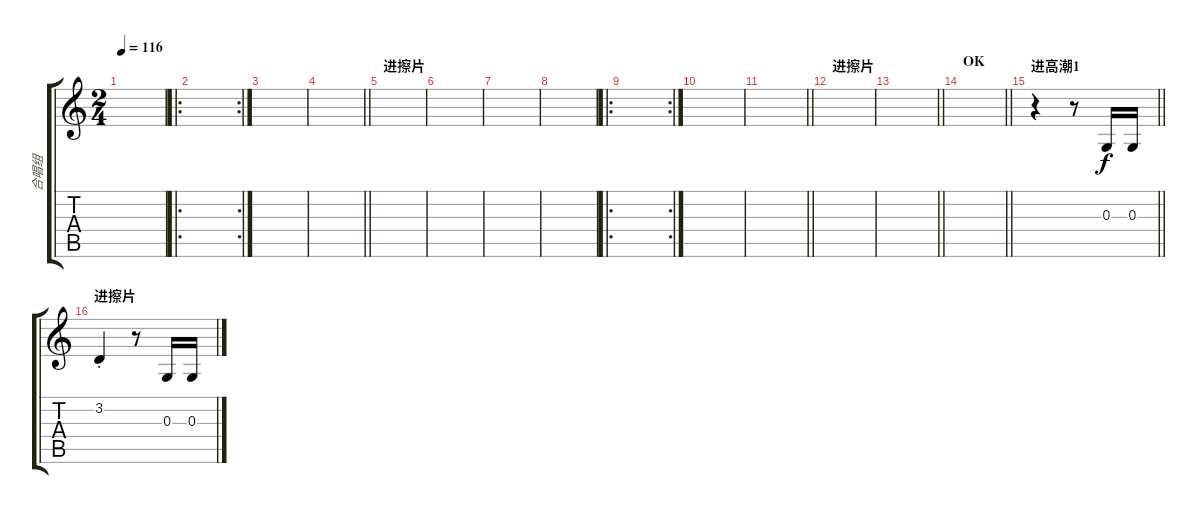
\track ("合唱组" "合唱组") {instrument choiraahs}
\staff {score tabs}
\tuning (E4 B3 G3 D3 A2 E2) {hide}
\ts (2 4)
\tempo 116
\clef g2
\ks c
|
\ro
\rc 2
|
|
\barLineRight lightlight
|
\section ("" "进擦片")
|
|
|
|
\ro
\rc 2
|
|
\barLineRight lightlight
|
\section ("" "进擦片")
|
\barLineRight lightlight
|
\section ("" "OK")
\barLineRight lightlight
|
\section ("" "进高潮1")
\barLineRight lightlight
r.4 r.8 0.3.16 0.3.16 |
\section ("" "进擦片")
3.2{st}.4 r.8 0.3.16 0.3.16
